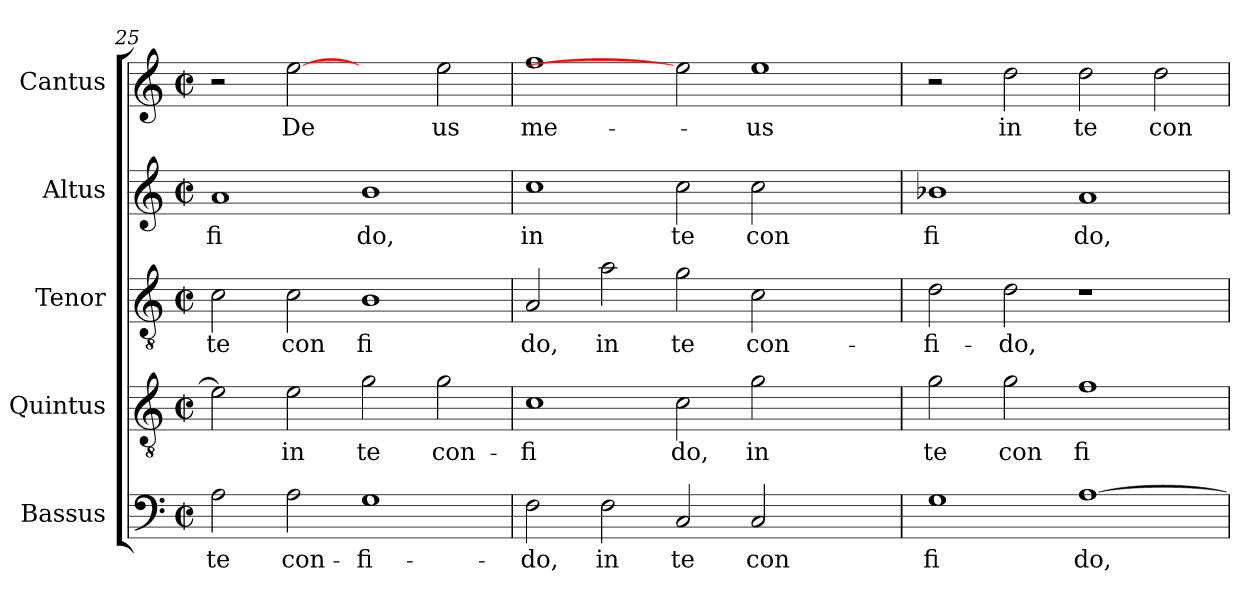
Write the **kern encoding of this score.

**kern	**text	**kern	**text	**kern	**text	**kern	**text	**kern	**text
*part5	*part5	*part4	*part4	*part3	*part3	*part2	*part2	*part1	*part1
*staff5	*staff5	*staff4	*staff4	*staff3	*staff3	*staff2	*staff2	*staff1	*staff1
*I"Bassus	*	*I"Quintus	*	*I"Tenor	*	*I"Altus	*	*I"Cantus	*
*clefF4	*	*clefGv2	*	*clefGv2	*	*clefG2	*	*clefG2	*
*k[]	*	*k[]	*	*k[]	*	*k[]	*	*k[]	*
*C:	*	*C:	*	*C:	*	*C:	*	*C:	*
*M2/2	*	*M2/2	*	*M2/2	*	*M2/2	*	*M2/2	*
*met(c|)	*	*met(c|)	*	*met(c|)	*	*met(c|)	*	*met(c|)	*
=25	=25	=25	=25	=25	=25	=25	=25	=25	=25
!	!LO:LY:b:cj	!	!LO:LY:b:cj	!	!LO:LY:b:cj	!	!LO:LY:b:cj	!	!
2A\	te	2e\]	.	2c\	te	1a	fi	2r	.
!	!LO:LY:b:cj	!	!LO:LY:b:cj	!	!LO:LY:b:cj	!	!	!	!LO:LY:b:cj
2A\	con-	2e\	in	2c\	con	.	.	[2ee	De
!	!LO:LY:b:cj	!	!LO:LY:b:cj	!	!LO:LY:b:cj	!	!LO:LY:b:cj	!	!
1G	-fi-	2g\	te	1B	fi	1b	do,	2ryy	.
!	!	!	!LO:LY:b:cj	!	!	!	!	!	!LO:LY:b:cj
.	.	2g\	con-	.	.	.	.	2ee\	us
!!LO:PB:g=z
=26	=26	=26	=26	=26	=26	=26	=26	=26	=26
!	!LO:LY:b:cj	!	!LO:LY:b:cj	!	!LO:LY:b:cj	!	!LO:LY:b:cj	!	!LO:LY:b:cj
2F\	-do,	1c	-fi	2A/	do,	1cc	in	1ff	me-
!	!LO:LY:b:cj	!	!	!	!LO:LY:b:cj	!	!	!	!
2F\	in	.	.	2a\	in	.	.	.	.
!	!LO:LY:b:cj	!	!LO:LY:b:cj	!	!LO:LY:b:cj	!	!LO:LY:b:cj	!	!
2C/	te	2c\	do,	2g\	te	2cc\	te	2ee]	.
!	!LO:LY:b:cj	!	!LO:LY:b:cj	!	!LO:LY:b:cj	!	!LO:LY:b:cj	!	!LO:LY:b:cj
2C/	con	2g\	in	2c\	con-	2cc\	con	1ee	-us
2ryy	.	2ryy	.	2ryy	.	2ryy	.	.	.
=27	=27	=27	=27	=27	=27	=27	=27	=27	=27
!	!LO:LY:b:cj	!	!LO:LY:b:cj	!	!LO:LY:b:cj	!	!LO:LY:b:cj	!	!
1G	fi	2g\	te	2d\	-fi-	1b-X	fi	2r	.
!	!	!	!LO:LY:b:cj	!	!LO:LY:b:cj	!	!	!	!LO:LY:b:cj
.	.	2g\	con	2d\	-do,	.	.	2dd\	in
!	!LO:LY:b:cj	!	!LO:LY:b:cj	!	!	!	!LO:LY:b:cj	!	!LO:LY:b:cj
[>1A	do,	1f	fi	1r	.	1a	do,	2dd\	te
!	!	!	!	!	!	!	!	!	!LO:LY:b:cj
.	.	.	.	.	.	.	.	2dd\	con-
=	=	=	=	=	=	=	=	=	=
*-	*-	*-	*-	*-	*-	*-	*-	*-	*-
